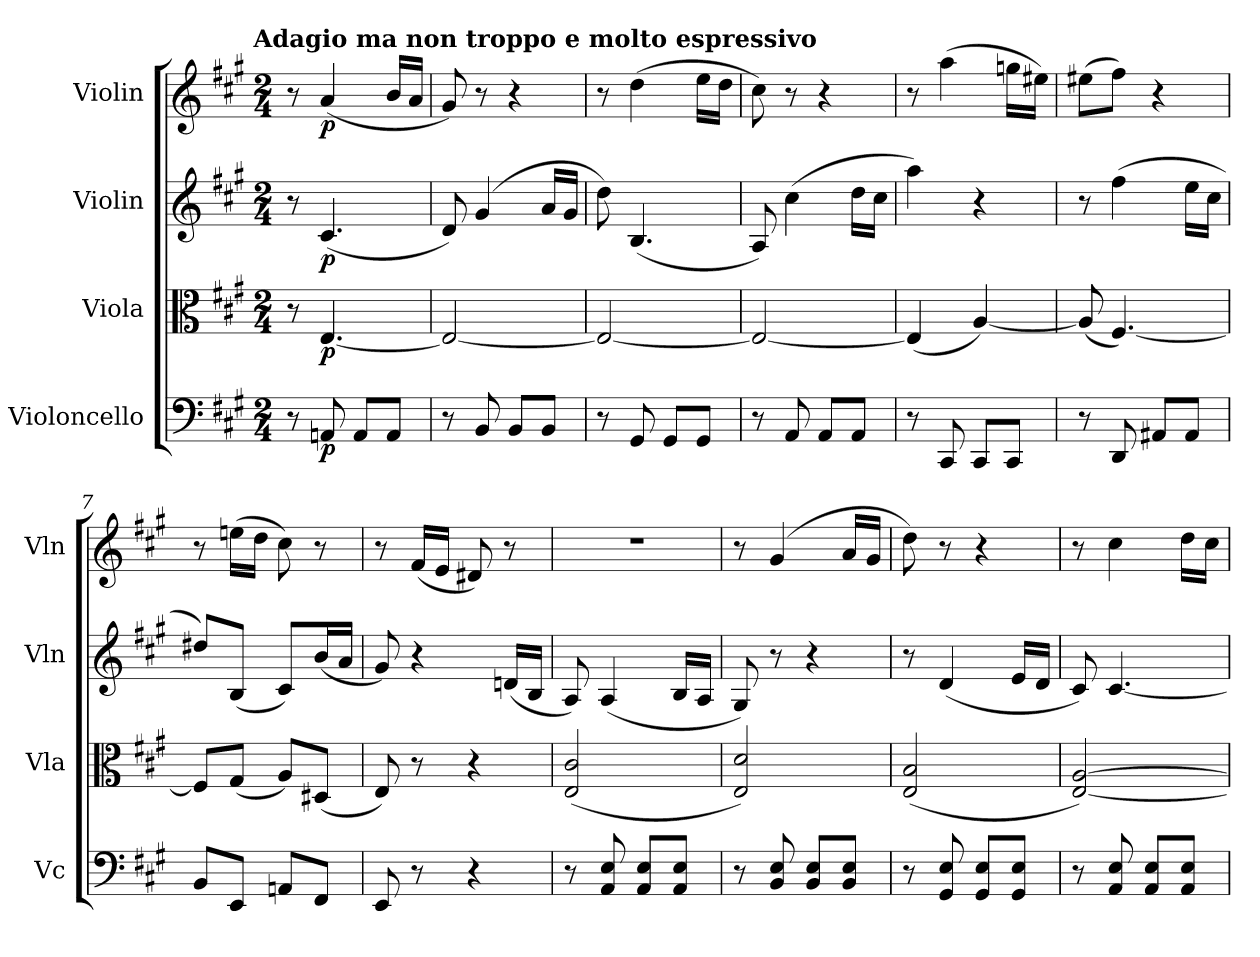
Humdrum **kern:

**kern	**dynam	**kern	**dynam	**kern	**dynam	**kern	**dynam
*part4	*part4	*part3	*part3	*part2	*part2	*part1	*part1
*staff4	*staff4	*staff3	*staff3	*staff2	*staff2	*staff1	*staff1
*I"Violoncello	*	*I"Viola	*	*I"Violin	*	*I"Violin	*
*I'Vc	*	*I'Vla	*	*I'Vln	*	*I'Vln	*
*clefF4	*	*clefC3	*	*clefG2	*	*clefG2	*
*k[f#c#g#]	*	*k[f#c#g#]	*	*k[f#c#g#]	*	*k[f#c#g#]	*
*A:	*	*A:	*	*A:	*	*A:	*
!!LO:TX:omd:t=Adagio ma non troppo e molto espressivo
*M2/4	*	*M2/4	*	*M2/4	*	*M2/4	*
*MM72	*	*MM72	*	*MM72	*	*MM72	*
=	=	=	=	=	=	=	=
8r	.	8r	.	8r	.	8r	.
8AAn/	p	[4.E/	p	(4.c#/	p	(4a/	p
8AA/L	.	.	.	.	.	.	.
8AA/J	.	.	.	.	.	16b/LL	.
.	.	.	.	.	.	16a/JJ	.
=2	=2	=2	=2	=2	=2	=2	=2
8r	.	2E/_	.	8d/)	.	8g#/)	.
8BB/	.	.	.	(4g#/	.	8r	.
8BB/L	.	.	.	.	.	4r	.
8BB/J	.	.	.	16a/LL	.	.	.
.	.	.	.	16g#/JJ	.	.	.
=3	=3	=3	=3	=3	=3	=3	=3
8r	.	2E/_	.	8dd\)	.	8r	.
8GG#/	.	.	.	(4.B/	.	(4dd\	.
8GG#/L	.	.	.	.	.	.	.
8GG#/J	.	.	.	.	.	16ee\LL	.
.	.	.	.	.	.	16dd\JJ	.
=4	=4	=4	=4	=4	=4	=4	=4
8r	.	2E/_	.	8A/)	.	8cc#\)	.
8AA/	.	.	.	(4cc#\	.	8r	.
8AA/L	.	.	.	.	.	4r	.
8AA/J	.	.	.	16dd\LL	.	.	.
.	.	.	.	16cc#\JJ	.	.	.
=5	=5	=5	=5	=5	=5	=5	=5
8r	.	(4E/]	.	4aa\)	.	8r	.
8CC#/	.	.	.	.	.	(4aa\	.
8CC#/L	.	[4A/)	.	4r	.	.	.
8CC#/J	.	.	.	.	.	16ggn\LL	.
.	.	.	.	.	.	16ee#X\JJ)	.
=6	=6	=6	=6	=6	=6	=6	=6
8r	.	(8A/]	.	8r	.	(8ee#X\L	.
8DD/	.	[4.F#/)	.	(4ff#\	.	8ff#\J)	.
8AA#X/L	.	.	.	.	.	4r	.
8AA#/J	.	.	.	16ee\LL	.	.	.
.	.	.	.	16cc#\JJ	.	.	.
=7	=7	=7	=7	=7	=7	=7	=7
8BB/L	.	8F#/L]	.	8dd#X/L)	.	8r	.
8EE/J	.	(8G#/J	.	(8B/J	.	(16een\LL	.
.	.	.	.	.	.	16dd\JJ	.
8AAn/L	.	8A/L)	.	8c#/L)	.	8cc#\)	.
8FF#/J	.	(8D#X/J	.	(16b/L	.	8r	.
.	.	.	.	16a/JJ	.	.	.
=8	=8	=8	=8	=8	=8	=8	=8
8EE/	.	8E/)	.	8g#/)	.	8r	.
8r	.	8r	.	4r	.	(16f#/LL	.
.	.	.	.	.	.	16e/JJ	.
4r	.	4r	.	.	.	8d#X/)	.
.	.	.	.	(16dn/LL	.	8r	.
.	.	.	.	16B/JJ	.	.	.
=9	=9	=9	=9	=9	=9	=9	=9
8r	.	(2E/ 2c#/	.	8A/)	.	2r	.
8AA/ 8E/	.	.	.	(4A/	.	.	.
8AA/ 8E/L	.	.	.	.	.	.	.
8AA/ 8E/J	.	.	.	16B/LL	.	.	.
.	.	.	.	16A/JJ	.	.	.
=10	=10	=10	=10	=10	=10	=10	=10
8r	.	2E/ 2d/)	.	8G#/)	.	8r	.
8BB/ 8E/	.	.	.	8r	.	(4g#/	.
8BB/ 8E/L	.	.	.	4r	.	.	.
8BB/ 8E/J	.	.	.	.	.	16a/LL	.
.	.	.	.	.	.	16g#/JJ	.
=11	=11	=11	=11	=11	=11	=11	=11
8r	.	(2E/ 2B/	.	8r	.	8dd\)	.
8GG#/ 8E/	.	.	.	(4d/	.	8r	.
8GG#/ 8E/L	.	.	.	.	.	4r	.
8GG#/ 8E/J	.	.	.	16e/LL	.	.	.
.	.	.	.	16d/JJ	.	.	.
=12	=12	=12	=12	=12	=12	=12	=12
8r	.	[2E/ [2A/)	.	8c#/)	.	8r	.
8AA/ 8E/	.	.	.	[4.c#/	.	4cc#\	.
8AA/ 8E/L	.	.	.	.	.	.	.
8AA/ 8E/J	.	.	.	.	.	16dd\LL	.
.	.	.	.	.	.	16cc#\JJ	.
=	=	=	=	=	=	=	=
*-	*-	*-	*-	*-	*-	*-	*-
